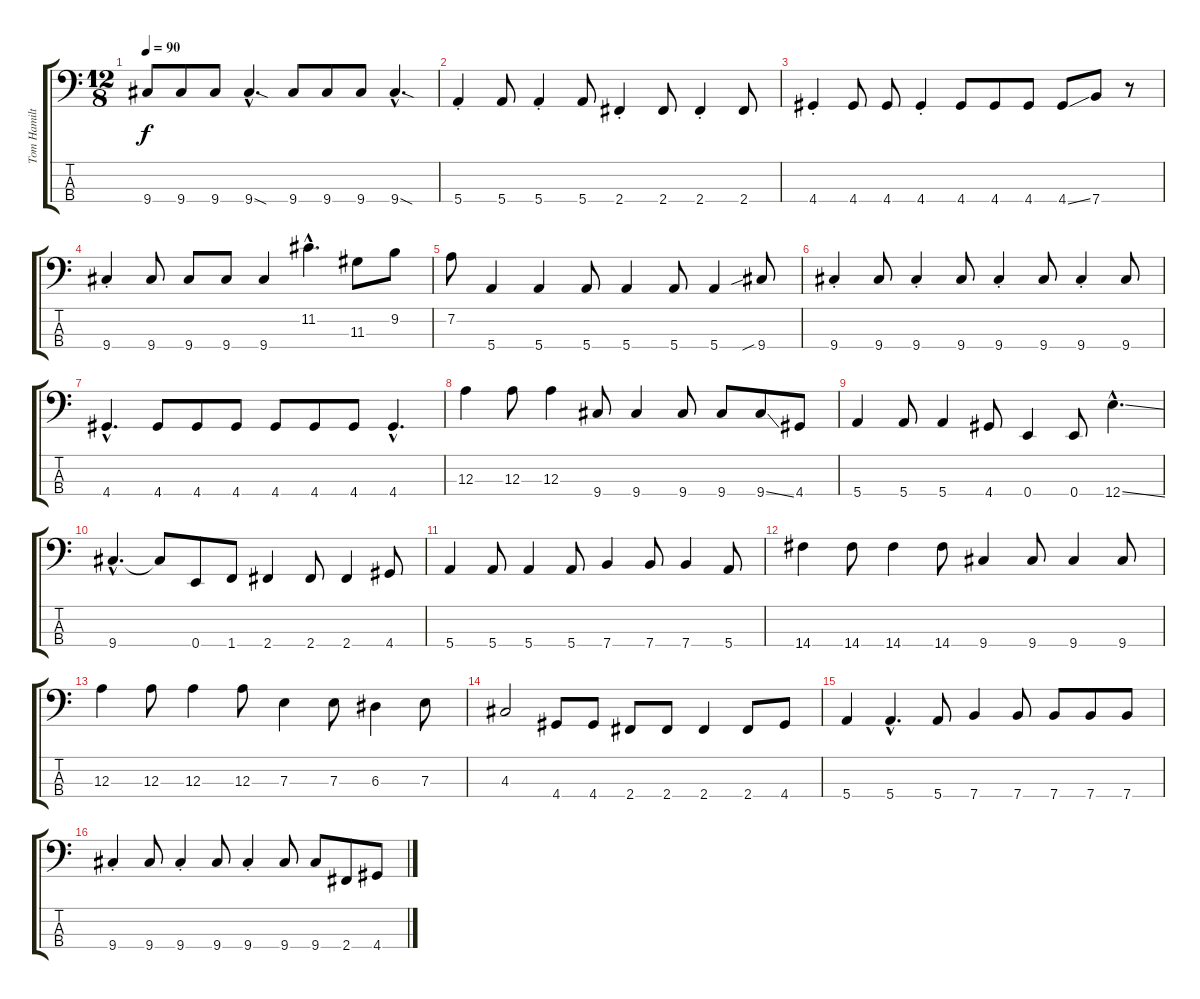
\track ("Tom Hamilton" "Tom Hamilt") {instrument electricbassfinger}
\staff {score tabs}
\tuning (G2 D2 A1 E1) {hide}
\ts (12 8)
\tempo 90
\clef f4
\ks c
9.4.8{dy f} 9.4.8 9.4.8 9.4{sod hac}.4{d} 9.4.8 9.4.8 9.4.8 9.4{sod hac}.4{d} |
5.4{st}.4 5.4.8 5.4{st}.4 5.4.8 2.4{st}.4 2.4.8 2.4{st}.4 2.4.8 |
4.4{st}.4 4.4.8 4.4.8 4.4{st}.4 4.4.8 4.4.8 4.4.8 4.4{ss}.8 7.4.8 r.8 |
9.4{st}.4 9.4.8 9.4.8 9.4.8 9.4.4 11.2{hac}.4{d} 11.3.8 9.2.8 |
7.2.8 5.4.4 5.4.4 5.4.8 5.4.4 5.4.8 5.4.4 9.4{sib}.8 |
9.4{st}.4 9.4.8 9.4{st}.4 9.4.8 9.4{st}.4 9.4.8 9.4{st}.4 9.4.8 |
4.4{hac}.4{d} 4.4.8 4.4.8 4.4.8 4.4.8 4.4.8 4.4.8 4.4{hac}.4{d} |
12.3.4 12.3.8 12.3.4 9.4.8 9.4.4 9.4.8 9.4.8 9.4{ss}.8 4.4.8 |
5.4.4 5.4.8 5.4.4 4.4.8 0.4.4 0.4.8 12.4{ss hac}.4{d} |
9.4{hac}.4{d} 9.4{t}.8 0.4.8 1.4.8 2.4.4 2.4.8 2.4.4 4.4.8 |
5.4.4 5.4.8 5.4.4 5.4.8 7.4.4 7.4.8 7.4.4 5.4.8 |
14.4.4 14.4.8 14.4.4 14.4.8 9.4.4 9.4.8 9.4.4 9.4.8 |
12.3.4 12.3.8 12.3.4 12.3.8 7.3.4 7.3.8 6.3.4 7.3.8 |
4.3.2 4.4.8 4.4.8 2.4.8 2.4.8 2.4.4 2.4.8 4.4.8 |
5.4.4 5.4{hac}.4{d} 5.4.8 7.4.4 7.4.8 7.4.8 7.4.8 7.4.8 |
9.4{st}.4 9.4.8 9.4{st}.4 9.4.8 9.4{st}.4 9.4.8 9.4.8 2.4.8 4.4.8
